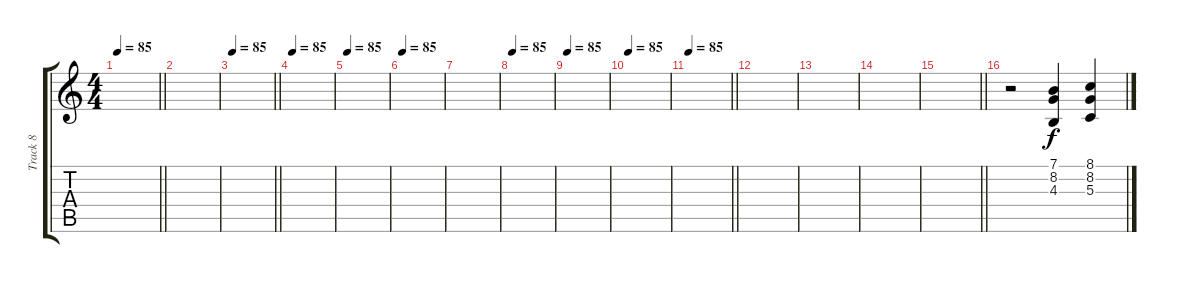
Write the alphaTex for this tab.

\track ("Track 8" "Track 8") {instrument choiraahs}
\staff {score tabs}
\tuning (E4 B3 G3 D3 A2 E2) {hide}
\ts (4 4)
\tempo 85
\clef g2
\barLineRight lightlight
\ks c
|
|
\tempo 85
\barLineRight lightlight
|
\tempo 85
|
\tempo 85
|
\tempo 85
|
|
\tempo 85
|
\tempo 85
|
\tempo 85
|
\tempo 85
\barLineRight lightlight
|
|
|
|
\barLineRight lightlight
|
r.2 (7.1 8.2 4.3).4 (8.1 8.2 5.3).4
